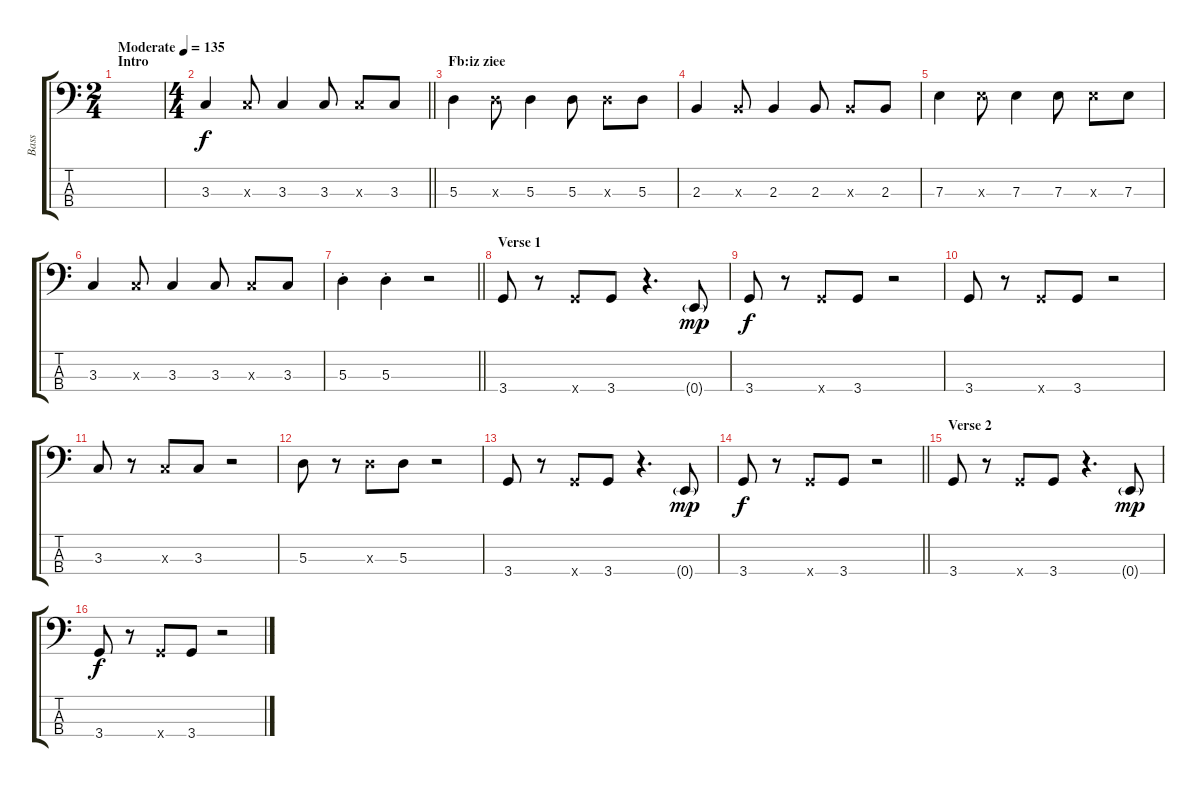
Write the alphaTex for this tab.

\track ("Bass" "Bass") {instrument electricbassfinger}
\staff {score tabs}
\tuning (G2 D2 A1 E1) {hide}
\ts (2 4)
\section ("" "Intro")
\tempo (135 "Moderate")
\clef f4
\ks c
|
\ts (4 4)
\barLineRight lightlight
3.3.4 3.3{x}.8 3.3.4 3.3.8 3.3{x}.8 3.3.8 |
\section ("" "Fb:iz ziee")
5.3.4 5.3{x}.8 5.3.4 5.3.8 5.3{x}.8 5.3.8 |
2.3.4 2.3{x}.8 2.3.4 2.3.8 2.3{x}.8 2.3.8 |
7.3.4 7.3{x}.8 7.3.4 7.3.8 7.3{x}.8 7.3.8 |
3.3.4 3.3{x}.8 3.3.4 3.3.8 3.3{x}.8 3.3.8 |
\barLineRight lightlight
5.3{st}.4 5.3{st}.4 r.2 |
\section ("" "Verse 1")
3.4.8 r.8 3.4{x}.8 3.4.8 r.4{d} 0.4{g}.8{dy mp} |
3.4.8{dy f} r.8 3.4{x}.8 3.4.8 r.2 |
3.4.8 r.8 3.4{x}.8 3.4.8 r.2 |
3.3.8 r.8 3.3{x}.8 3.3.8 r.2 |
5.3.8 r.8 5.3{x}.8 5.3.8 r.2 |
3.4.8 r.8 3.4{x}.8 3.4.8 r.4{d} 0.4{g}.8{dy mp} |
\barLineRight lightlight
3.4.8{dy f} r.8 3.4{x}.8 3.4.8 r.2 |
\section ("" "Verse 2")
3.4.8 r.8 3.4{x}.8 3.4.8 r.4{d} 0.4{g}.8{dy mp} |
3.4.8{dy f} r.8 3.4{x}.8 3.4.8 r.2
